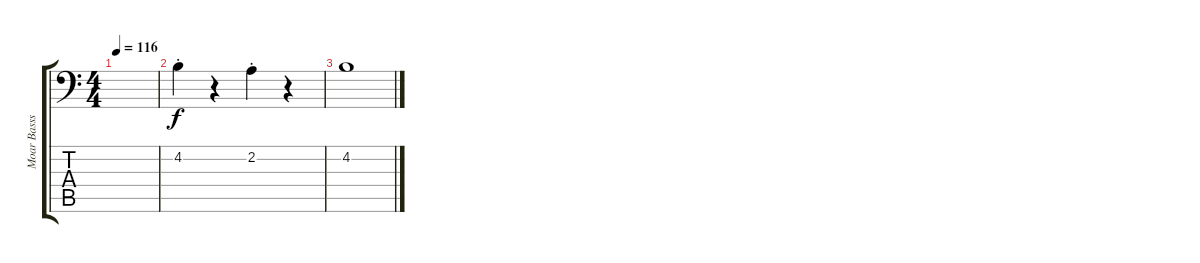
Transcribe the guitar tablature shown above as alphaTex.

\track ("Moar Basss" "Moar Basss") {instrument electricbassfinger}
\staff {score tabs}
\tuning (C3 G2 D2 A1 E1 B0) {hide}
\ts (4 4)
\tempo 116
\clef f4
\ks c
|
4.2{st}.4 r.4 2.2{st}.4 r.4 |
4.2.1
